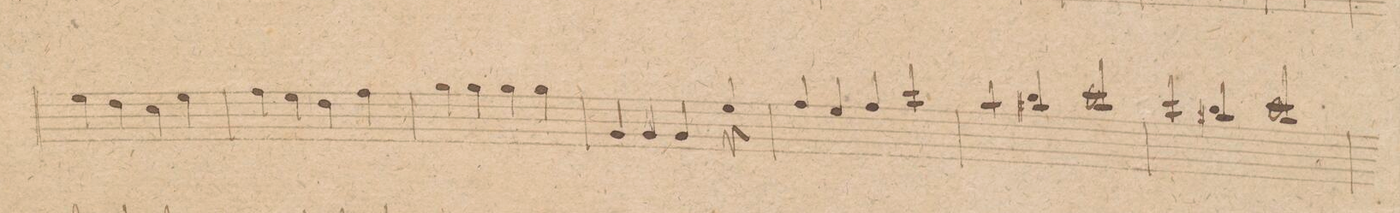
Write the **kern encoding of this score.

**kern	**dynam
*I"Basso.	*
*clefF4	*
*k[f#c#g#]	*
*met(c|)	*
*M2/2	*
4G#\	.
4F#\	.
4E\	.
4G#\	.
=216	=216
4A\	.
4G#\	.
4F#\	.
4A\	.
=217	=217
4B\	.
4B\	.
4B\	.
4B\	.
=218	=218
4BB/	.
4BB/	.
4BB/	.
*^	*
4G#/	4r	.
*v	*v	*
=219	=219
4A/	.
4G#/	.
4A/	.
4e/	.
=220	=220
4c#/	.
4d#X/	.
2e/	.
=221	=221
4e/	.
4d#X/	.
2e/	.
=222	=222
*-	*-
